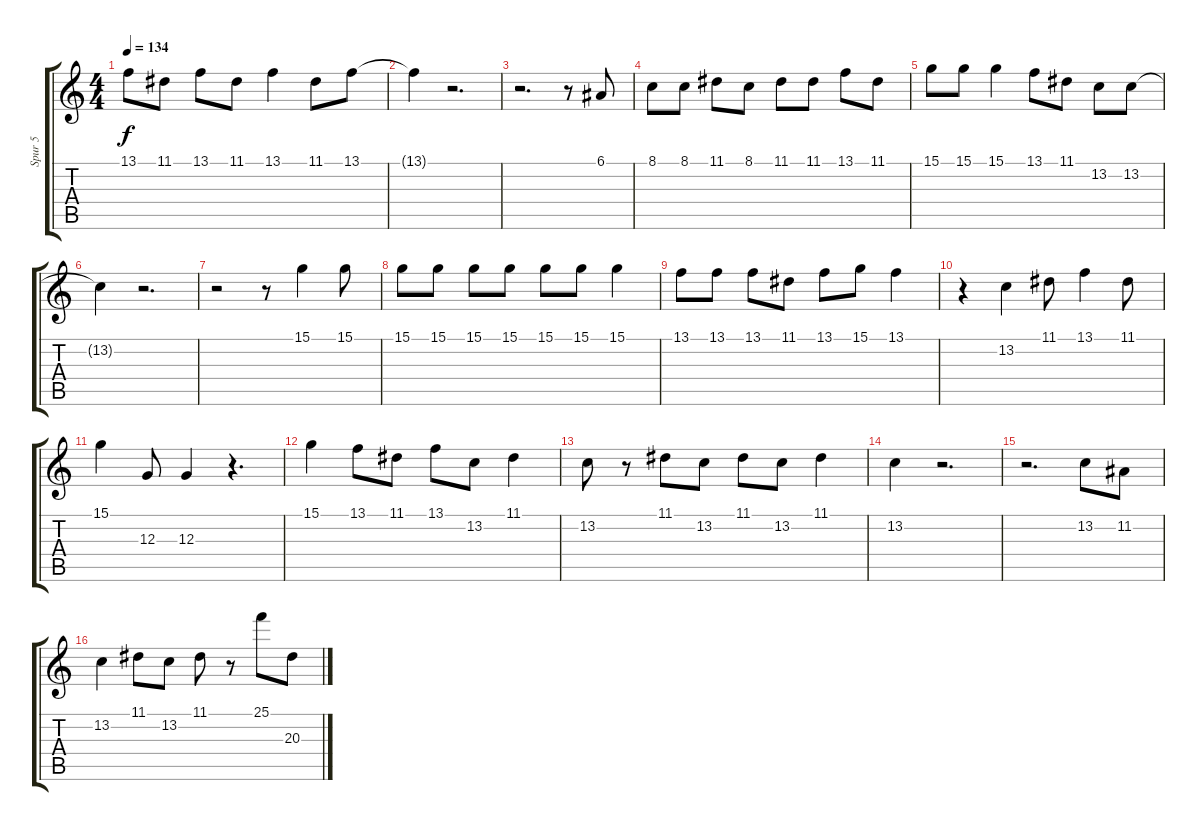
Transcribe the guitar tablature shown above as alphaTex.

\track ("Spur 5" "Spur 5") {instrument lead6voice}
\staff {score tabs}
\tuning (E4 B3 G3 D3 A2 E2) {hide}
\ts (4 4)
\tempo 134
\clef g2
\ks c
13.1{t}.8{dy f} 11.1.8 13.1.8 11.1.8 13.1.4 11.1.8 13.1.8 |
13.1{t}.4 r.2{d} |
r.2{d} r.8 6.1.8 |
8.1.8 8.1.8 11.1.8 8.1.8 11.1.8 11.1.8 13.1.8 11.1.8 |
15.1.8 15.1.8 15.1.4 13.1.8 11.1.8 13.2.8 13.2.8 |
13.2{t}.4 r.2{d} |
r.2 r.8 15.1.4 15.1.8 |
15.1.8 15.1.8 15.1.8 15.1.8 15.1.8 15.1.8 15.1.4 |
13.1.8 13.1.8 13.1.8 11.1.8 13.1.8 15.1.8 13.1.4 |
r.4 13.2.4 11.1.8 13.1.4 11.1.8 |
15.1.4 12.3.8 12.3.4 r.4{d} |
15.1.4 13.1.8 11.1.8 13.1.8 13.2.8 11.1.4 |
13.2.8 r.8 11.1.8 13.2.8 11.1.8 13.2.8 11.1.4 |
13.2.4 r.2{d} |
r.2{d} 13.2.8 11.2.8 |
13.2.4 11.1.8 13.2.8 11.1.8 r.8 25.1.8 20.3.8
